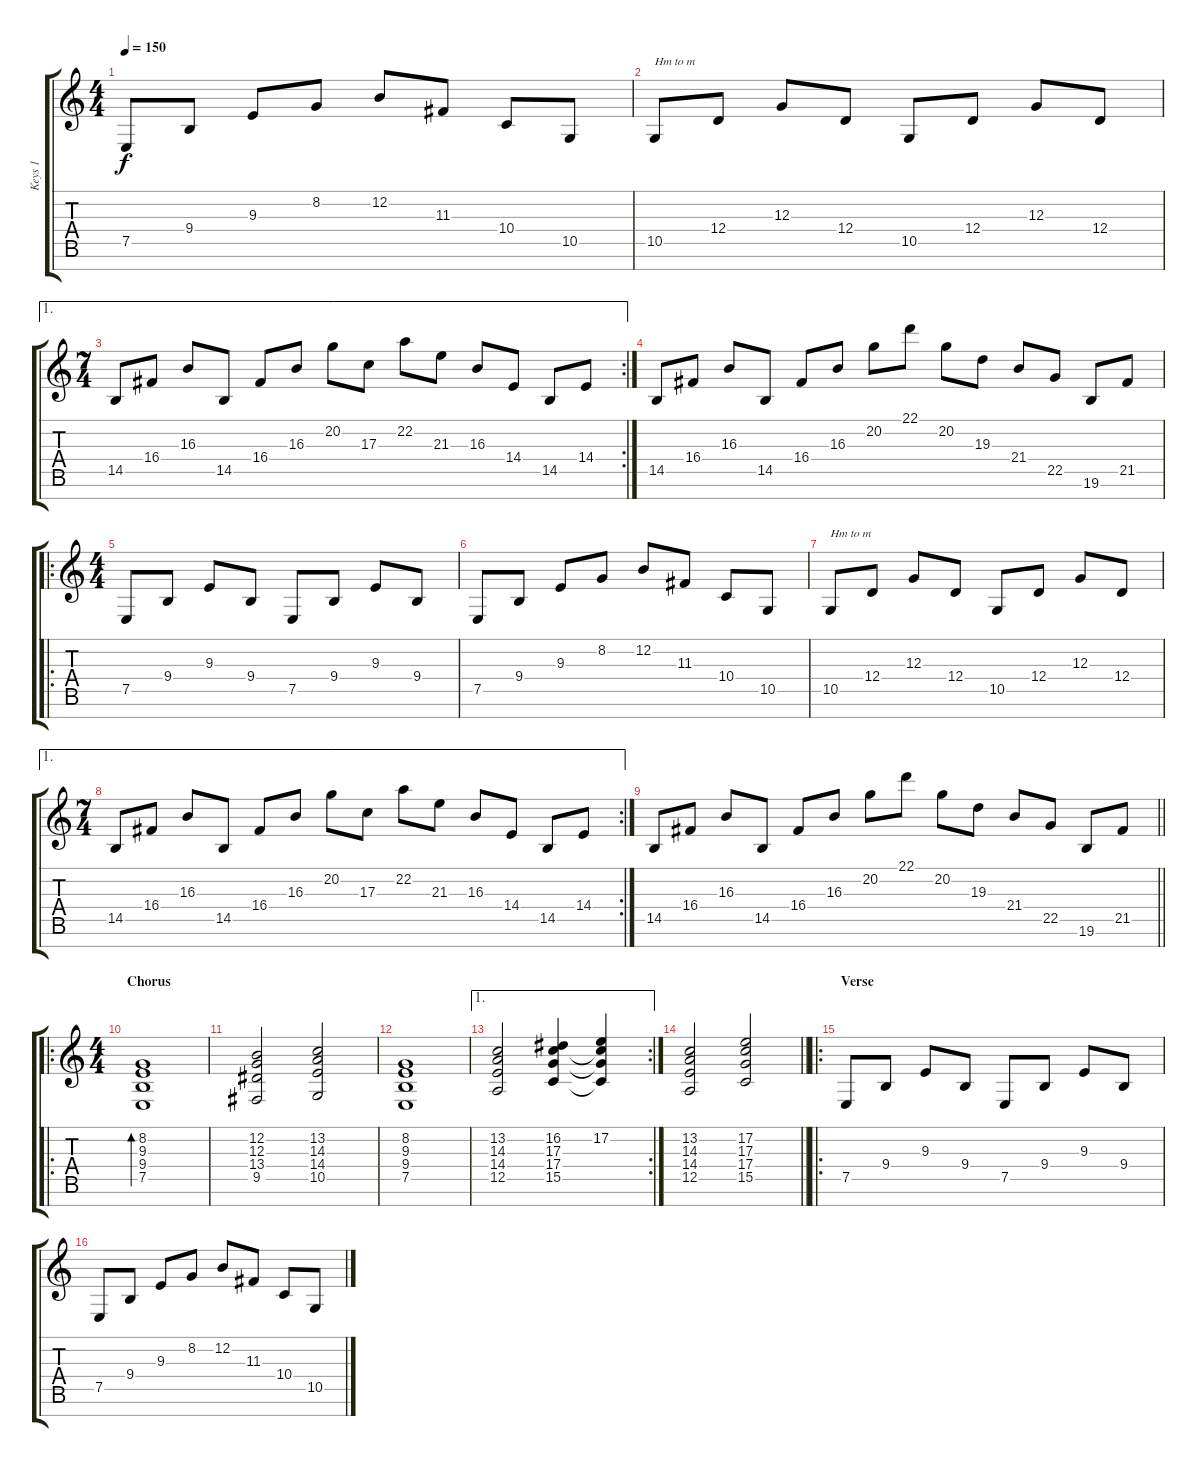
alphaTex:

\track ("Keys 1" "Keys 1") {instrument stringensemble1}
\staff {score tabs}
\tuning (E4 B3 G3 D3 A2 E2 B1) {hide}
\ts (4 4)
\tempo 150
\clef g2
\ks c
7.5.8{dy f} 9.4.8 9.3.8 8.2.8 12.2.8 11.3.8 10.4.8 10.5.8 |
10.5.8{txt "Hm to m"} 12.4.8 12.3.8 12.4.8 10.5.8 12.4.8 12.3.8 12.4.8 |
\ae 1
\rc 2
\ts (7 4)
14.5.8 16.4.8 16.3.8 14.5.8 16.4.8 16.3.8 20.2.8 17.3.8 22.2.8 21.3.8 16.3.8 14.4.8 14.5.8 14.4.8 |
14.5.8 16.4.8 16.3.8 14.5.8 16.4.8 16.3.8 20.2.8 22.1.8 20.2.8 19.3.8 21.4.8 22.5.8 19.6.8 21.5.8 |
\ro
\ts (4 4)
7.5.8 9.4.8 9.3.8 9.4.8 7.5.8 9.4.8 9.3.8 9.4.8 |
7.5.8 9.4.8 9.3.8 8.2.8 12.2.8 11.3.8 10.4.8 10.5.8 |
10.5.8{txt "Hm to m"} 12.4.8 12.3.8 12.4.8 10.5.8 12.4.8 12.3.8 12.4.8 |
\ae 1
\rc 2
\ts (7 4)
14.5.8 16.4.8 16.3.8 14.5.8 16.4.8 16.3.8 20.2.8 17.3.8 22.2.8 21.3.8 16.3.8 14.4.8 14.5.8 14.4.8 |
\barLineRight lightlight
14.5.8 16.4.8 16.3.8 14.5.8 16.4.8 16.3.8 20.2.8 22.1.8 20.2.8 19.3.8 21.4.8 22.5.8 19.6.8 21.5.8 |
\ro
\ts (4 4)
\section ("" "Chorus")
(8.2 9.3 9.4 7.5).1{bd 480} |
(12.2 12.3 13.4 9.5).2 (13.2 14.3 14.4 10.5).2 |
(8.2 9.3 9.4 7.5).1 |
\ae 1
\rc 2
(13.2 14.3 14.4 12.5).2 (16.2 17.3 17.4 15.5).4 (17.2 17.3{t} 17.4{t} 15.5{t}).4 |
\barLineRight lightlight
(13.2 14.3 14.4 12.5).2 (17.2 17.3 17.4 15.5).2 |
\ro
\section ("" "Verse")
7.5.8 9.4.8 9.3.8 9.4.8 7.5.8 9.4.8 9.3.8 9.4.8 |
7.5.8 9.4.8 9.3.8 8.2.8 12.2.8 11.3.8 10.4.8 10.5.8
